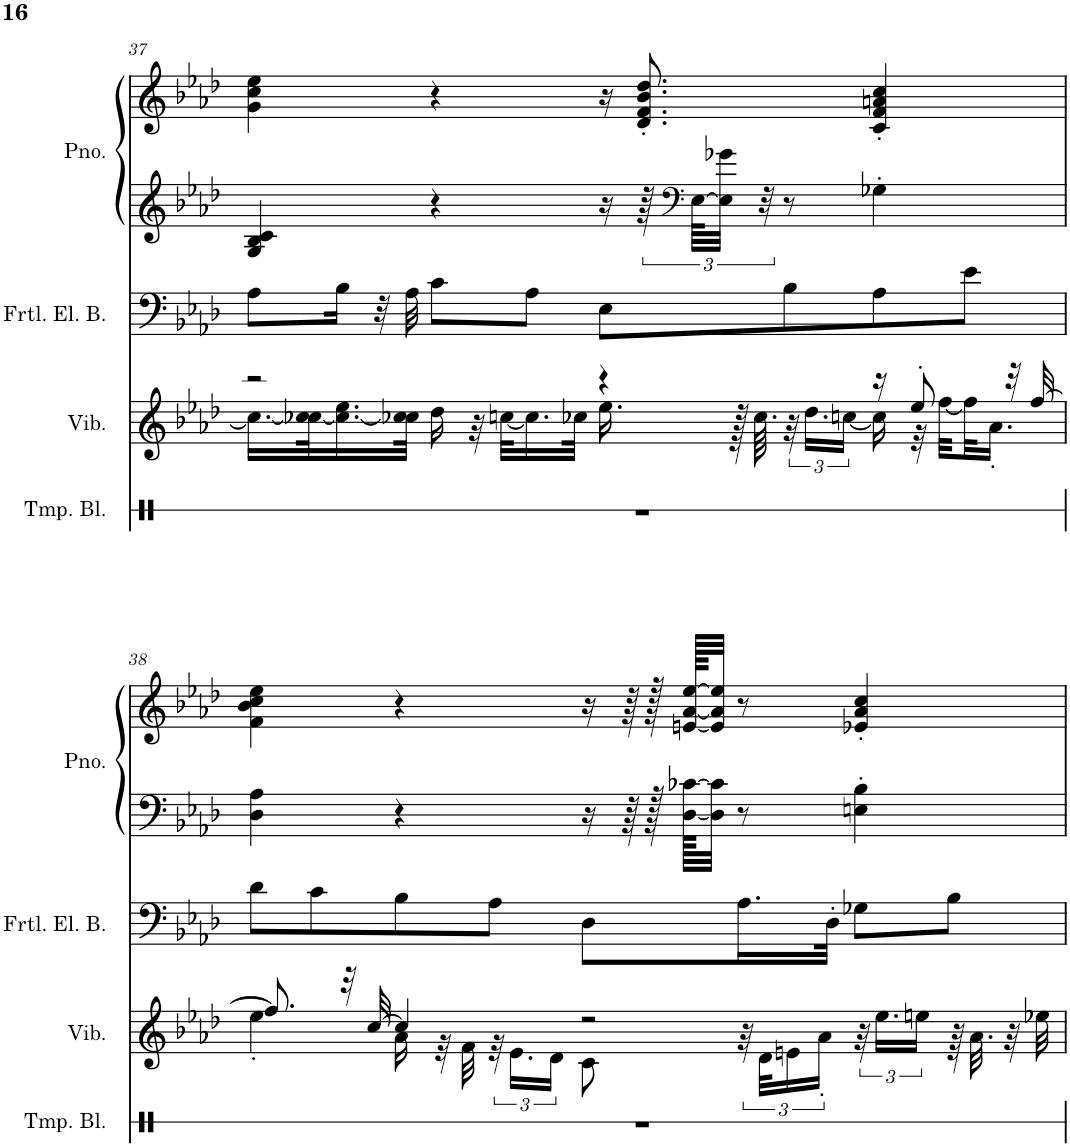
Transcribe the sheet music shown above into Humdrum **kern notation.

**kern	**kern	**kern	**kern	**kern
*part4	*part3	*part2	*part1	*part1
*staff5	*staff4	*staff3	*staff2	*staff1
*I"Temple Blocks	*I"Vibraphone	*I"Fretless Electric Bass	*I"Piano, Donna Lee	*
*I'Tmp. Bl.	*I'Vib.	*I'Frtl. El. B.	*I'Pno.	*
!!LO:PB:g=z
*clefX	*clefG2	*clefF4	*clefG2	*clefG2
*	*	*Trd7c12	*	*
*k[]	*k[b-e-a-d-]	*k[b-e-a-d-]	*k[b-e-a-d-]	*k[b-e-a-d-]
*M4/4	*M4/4	*M4/4	*M4/4	*M4/4
=37	=37	=37	=37	=37
*	*^	*	*	*
1r	2r	16.cc\LL_	8A-\L	4G/ 4B-/ 4c/	4g\ 4cc\ 4ee-\
.	.	32cc-X\ 32cc\_K	.	.	.
.	.	16.cc\_ 16.ee-\	16B-\Jk	.	.
.	.	.	32r	.	.
.	.	32cc-X\ 32cc\]JJk	32A-\	.	.
.	.	16dd-\	8c\L	4r	4r
.	.	32r	.	.	.
.	.	[32ccn\KLL	.	.	.
.	.	16.cc\]	8A-\J	.	.
.	.	32cc-X\JJk	.	.	.
.	4r	16.ee-\	8E-\L	16r	16r
.	.	.	.	96r	8.d-/' 8.f/' 8.b-/' 8.dd-/'
*	*	*	*	*clefF4	*
.	.	.	.	[96E-\KLLL	.
.	.	.	.	48E-\] 48g-X\JJJ	.
.	.	128r	.	.	.
.	.	64.cc-\	.	.	.
.	.	.	.	48r	.
.	.	48r	8B-\	8r	.
.	.	24.dd-\LL	.	.	.
.	.	[24ccn\JJ	.	.	.
.	16r	16cc\]	8A-\	4G-X'\	4c/' 4f/' 4an/' 4cc/'
.	8ee-'/	32r	.	.	.
.	.	[32ff\LLL	.	.	.
.	.	32ff\J]	8e-\J	.	.
.	.	16.a-'\JJ	.	.	.
.	32r	.	.	.	.
.	[32ff/	.	.	.	.
!!LO:LB:g=z
=38	=38	=38	=38	=38	=38
1r	8.ff/]	4ee-'\	8d-\L	4D-\ 4A-\	4f\ 4b-\ 4cc\ 4ee-\
.	.	.	8c\	.	.
.	32r	.	.	.	.
.	[32cc/	.	.	.	.
.	4cc/]	16a-\	8B-\	4r	4r
.	.	32r	.	.	.
.	.	32f\	.	.	.
.	.	48r	8A-\J	.	.
.	.	24.e-\LL	.	.	.
.	.	24d-\JJ	.	.	.
.	2r	8c\	8D-\L	16r	16r
.	.	.	.	64r	64r
.	.	.	.	128r	128r
.	.	.	.	[128D-\ [128c-X\KKLLL	[128en/ [128a-/ [128ee-/KKLLL
.	.	.	.	32D-\] 32c-\]JJJ	32e/] 32a-/] 32ee-/]JJJ
.	.	48r	16.A-\L	8r	8r
.	.	48d-\KLL	.	.	.
.	.	24en\	.	.	.
.	.	24a-'\JJ	.	.	.
.	.	.	32D-'\JJk	.	.
.	.	48r	8G-X\L	4En\' 4B-\'	4e-X/' 4a-/' 4cc/'
.	.	24.ee-\LL	.	.	.
.	.	24een\JJ	.	.	.
.	.	64r	8B-\J	.	.
.	.	32.a-\	.	.	.
.	.	32r	.	.	.
.	.	32ee-X\	.	.	.
*	*v	*v	*	*	*
=	=	=	=	=
*-	*-	*-	*-	*-
